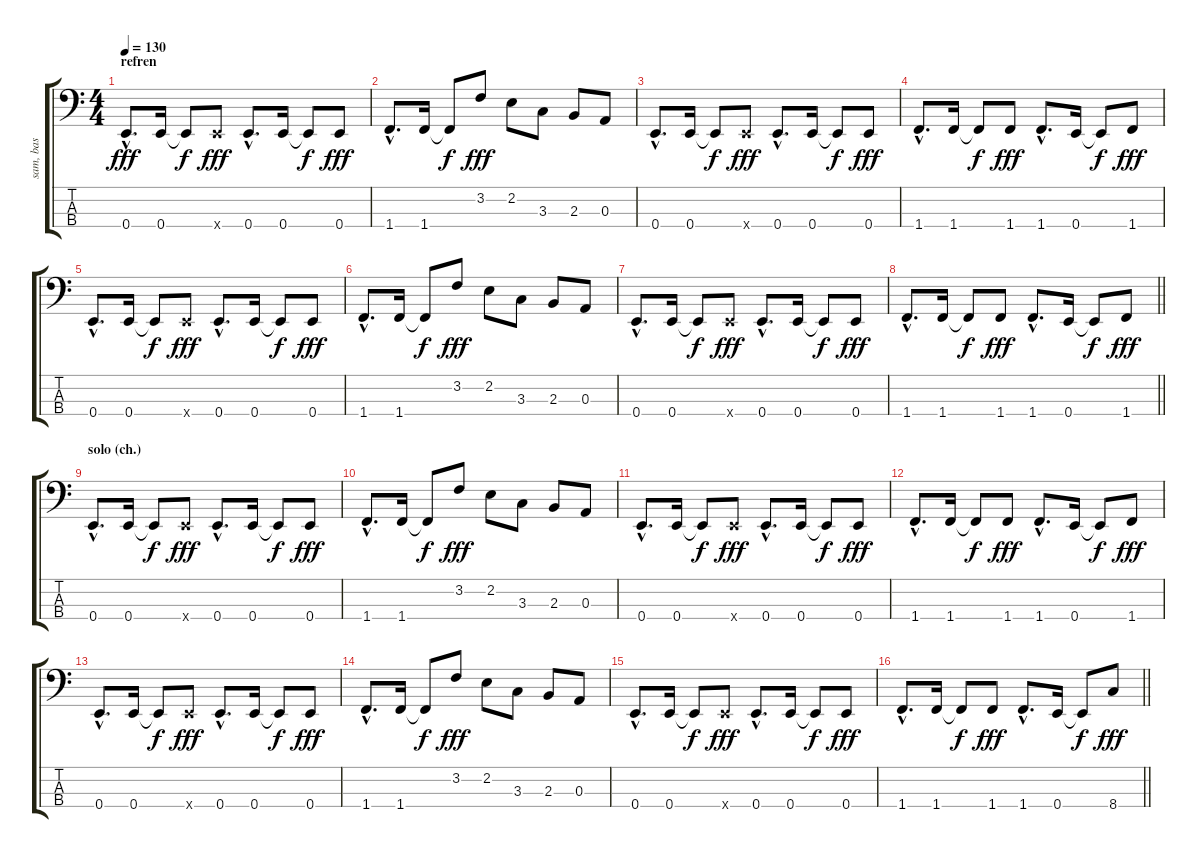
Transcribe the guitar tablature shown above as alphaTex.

\track ("sam, bas" "sam, bas") {instrument electricbassfinger}
\staff {score tabs}
\tuning (G2 D2 A1 E1) {hide}
\ts (4 4)
\section ("" "refren")
\tempo 130
\clef f4
\ks c
0.4{hac}.8{d dy fff} 0.4.16 0.4{t}.8{dy f} 0.4{x}.8{dy fff} 0.4{hac}.8{d} 0.4.16 0.4{t}.8{dy f} 0.4.8{dy fff} |
1.4{hac}.8{d} 1.4.16 1.4{t}.8{dy f} 3.2.8{dy fff} 2.2.8 3.3.8 2.3.8 0.3.8 |
0.4{hac}.8{d} 0.4.16 0.4{t}.8{dy f} 0.4{x}.8{dy fff} 0.4{hac}.8{d} 0.4.16 0.4{t}.8{dy f} 0.4.8{dy fff} |
1.4{hac}.8{d} 1.4.16 1.4{t}.8{dy f} 1.4.8{dy fff} 1.4{hac}.8{d} 0.4.16 0.4{t}.8{dy f} 1.4.8{dy fff} |
0.4{hac}.8{d} 0.4.16 0.4{t}.8{dy f} 0.4{x}.8{dy fff} 0.4{hac}.8{d} 0.4.16 0.4{t}.8{dy f} 0.4.8{dy fff} |
1.4{hac}.8{d} 1.4.16 1.4{t}.8{dy f} 3.2.8{dy fff} 2.2.8 3.3.8 2.3.8 0.3.8 |
0.4{hac}.8{d} 0.4.16 0.4{t}.8{dy f} 0.4{x}.8{dy fff} 0.4{hac}.8{d} 0.4.16 0.4{t}.8{dy f} 0.4.8{dy fff} |
\barLineRight lightlight
1.4{hac}.8{d} 1.4.16 1.4{t}.8{dy f} 1.4.8{dy fff} 1.4{hac}.8{d} 0.4.16 0.4{t}.8{dy f} 1.4.8{dy fff} |
\section ("" "solo (ch.)")
0.4{hac}.8{d} 0.4.16 0.4{t}.8{dy f} 0.4{x}.8{dy fff} 0.4{hac}.8{d} 0.4.16 0.4{t}.8{dy f} 0.4.8{dy fff} |
1.4{hac}.8{d} 1.4.16 1.4{t}.8{dy f} 3.2.8{dy fff} 2.2.8 3.3.8 2.3.8 0.3.8 |
0.4{hac}.8{d} 0.4.16 0.4{t}.8{dy f} 0.4{x}.8{dy fff} 0.4{hac}.8{d} 0.4.16 0.4{t}.8{dy f} 0.4.8{dy fff} |
1.4{hac}.8{d} 1.4.16 1.4{t}.8{dy f} 1.4.8{dy fff} 1.4{hac}.8{d} 0.4.16 0.4{t}.8{dy f} 1.4.8{dy fff} |
0.4{hac}.8{d} 0.4.16 0.4{t}.8{dy f} 0.4{x}.8{dy fff} 0.4{hac}.8{d} 0.4.16 0.4{t}.8{dy f} 0.4.8{dy fff} |
1.4{hac}.8{d} 1.4.16 1.4{t}.8{dy f} 3.2.8{dy fff} 2.2.8 3.3.8 2.3.8 0.3.8 |
0.4{hac}.8{d} 0.4.16 0.4{t}.8{dy f} 0.4{x}.8{dy fff} 0.4{hac}.8{d} 0.4.16 0.4{t}.8{dy f} 0.4.8{dy fff} |
\barLineRight lightlight
1.4{hac}.8{d} 1.4.16 1.4{t}.8{dy f} 1.4.8{dy fff} 1.4{hac}.8{d} 0.4.16 0.4{t}.8{dy f} 8.4.8{dy fff}
